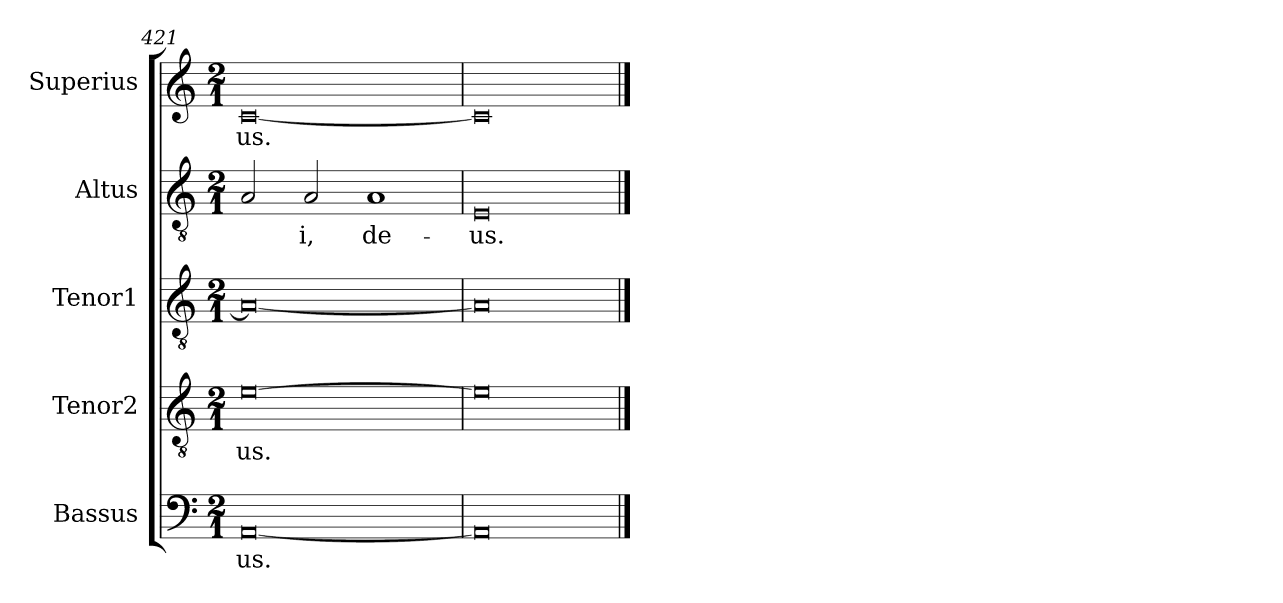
**kern	**text	**kern	**text	**kern	**kern	**text	**kern	**text
*part5	*part5	*part4	*part4	*part3	*part2	*part2	*part1	*part1
*staff5	*staff5	*staff4	*staff4	*staff3	*staff2	*staff2	*staff1	*staff1
*I"Bassus	*	*I"Tenor2	*	*I"Tenor1	*I"Altus	*	*I"Superius	*
*I'B	*	*I'T2	*	*I'T1	*I'A	*	*I'S	*
*clefF4	*	*clefGv2	*	*clefGv2	*clefGv2	*	*clefG2	*
*k[]	*	*k[]	*	*k[]	*k[]	*	*k[]	*
*M2/1	*	*M2/1	*	*M2/1	*M2/1	*	*M2/1	*
=421	=421	=421	=421	=421	=421	=421	=421	=421
[0AA	-us.	[0e	-us.	0A_	2A	.	[0c	-us.
.	.	.	.	.	2A	-i,	.	.
.	.	.	.	.	1A	de-	.	.
=422	=422	=422	=422	=422	=422	=422	=422	=422
0AA]	.	0e]	.	0A]	0E	-us.	0c]	.
==	==	==	==	==	==	==	==	==
*-	*-	*-	*-	*-	*-	*-	*-	*-
